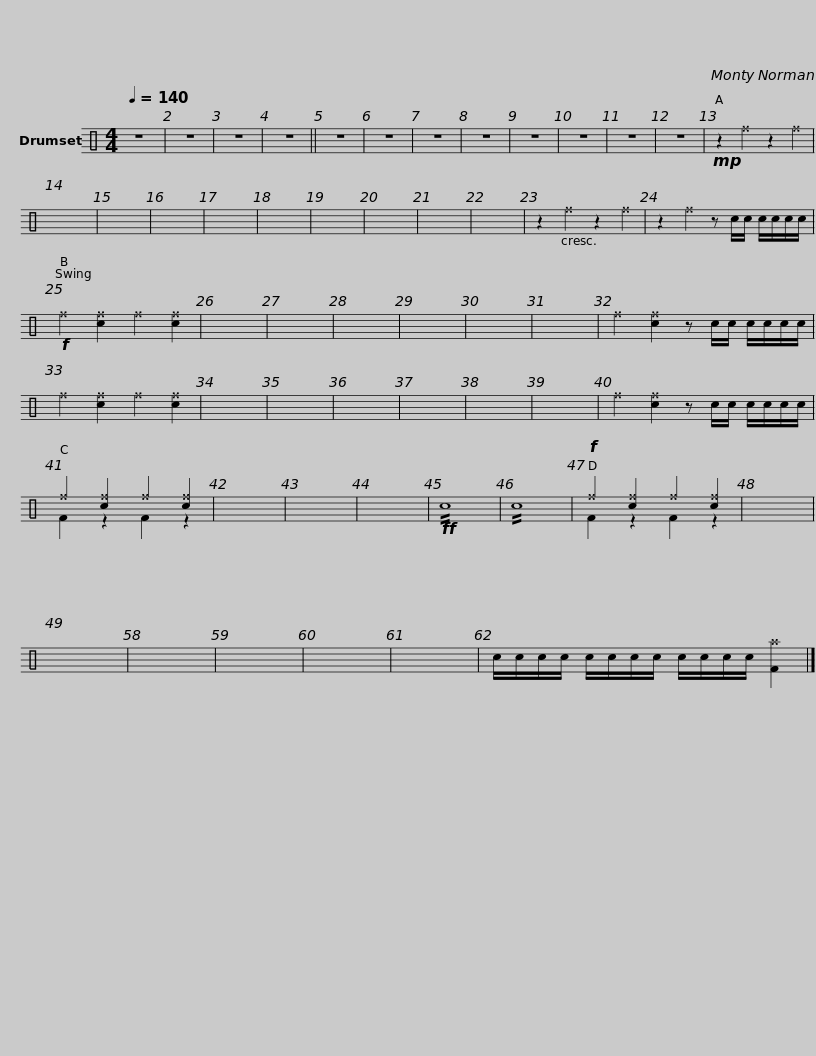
X:1
%%score ( 1 2 )
L:1/8
Q:1/4=140
M:4/4
I:linebreak $
K:C
V:1 perc
K:none
V:2 perc
K:none
V:1
 z8 | z8 | z8 | z8 || z8 | %5
 z8 | z8 | z8 | z8 | z8 | %10
 z8 | z8 |!mp! z2 ^f2 z2 ^f2 | x8 | x8 | %15
 x8 | x8 |$ x8 | x8 | x8 | %20
 x8 | x8 | z2 ^f2 z2 ^f2 | z2 ^f2 z c/c/ c/c/c/c/ |!f! ^f2 [c^f]2 ^f2 [c^f]2 | %25
 x8 | x8 | x8 | x8 | x8 | %30
 x8 |$ ^f2 [c^f]2 z c/c/ c/c/c/c/ | ^f2 [c^f]2 ^f2 [c^f]2 | x8 | x8 | %35
 x8 | x8 | x8 | x8 | ^f2 [c^f]2 z c/c/ c/c/c/c/ | %40
 ^f2 [c^f]2 ^f2 [c^f]2 | x8 | x8 |$ x8 |!ff! !//!c8 | %45
 !//!c8 |!f! ^f2 [c^f]2 ^f2 [c^f]2 | x8 | x8 | x8 | %50
 x8 | x8 | x8 | x8 | x8 | %55
 x8 | x8 | x8 | x8 | x8 |$ %60
 x8 | c/c/c/c/ c/c/c/c/ c/c/c/c/ [F^a]2 |] %62
V:2
 x8 | x8 | x8 | x8 || x8 | %5
 x8 | x8 | x8 | x8 | x8 | %10
 x8 | x8 | x8 | x8 | x8 | %15
 x8 | x8 |$ x8 | x8 | x8 | %20
 x8 | x8 | x8 | x8 | x8 | %25
 x8 | x8 | x8 | x8 | x8 | %30
 x8 |$ x8 | x8 | x8 | x8 | %35
 x8 | x8 | x8 | x8 | x8 | %40
 F2 z2 F2 z2 | x8 | x8 |$ x8 | x8 | %45
 x8 | F2 z2 F2 z2 | x8 | x8 | x8 | %50
 x8 | x8 | x8 | x8 | x8 | %55
 x8 | x8 | x8 | x8 | x8 |$ %60
 x8 | x8 |] %62
